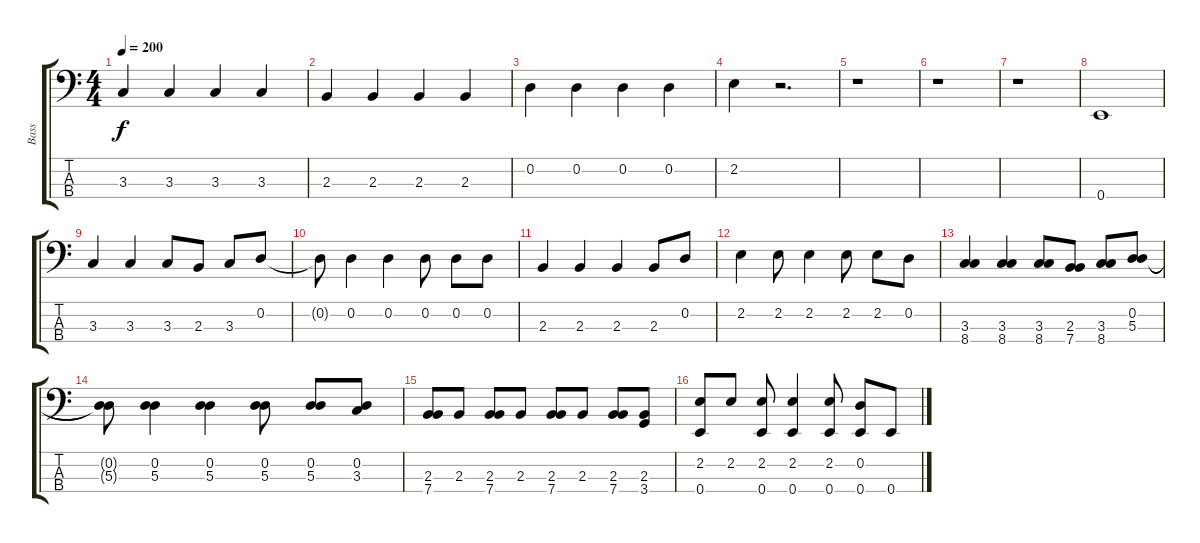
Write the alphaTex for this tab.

\track ("Bass" "Bass") {instrument electricbassfinger}
\staff {score tabs}
\tuning (G2 D2 A1 E1) {hide}
\ts (4 4)
\tempo 200
\clef f4
\ks c
3.3.4{dy f} 3.3.4 3.3.4 3.3.4 |
2.3.4 2.3.4 2.3.4 2.3.4 |
0.2.4 0.2.4 0.2.4 0.2.4 |
2.2.4 r.2{d} |
r.1 |
r.1 |
r.1 |
0.4.1 |
3.3.4 3.3.4 3.3.8 2.3.8 3.3.8 0.2.8 |
0.2{t}.8 0.2.4 0.2.4 0.2.8 0.2.8 0.2.8 |
2.3.4 2.3.4 2.3.4 2.3.8 0.2.8 |
2.2.4 2.2.8 2.2.4 2.2.8 2.2.8 0.2.8 |
(3.3 8.4).4 (3.3 8.4).4 (3.3 8.4).8 (2.3 7.4).8 (3.3 8.4).8 (0.2 5.3).8 |
(0.2{t} 5.3{t}).8 (0.2 5.3).4 (0.2 5.3).4 (0.2 5.3).8 (0.2 5.3).8 (0.2 3.3).8 |
(2.3 7.4).8 2.3.8 (2.3 7.4).8 2.3.8 (2.3 7.4).8 2.3.8 (2.3 7.4).8 (2.3 3.4).8 |
(2.2 0.4).8 2.2.8 (2.2 0.4).8 (2.2 0.4).4 (2.2 0.4).8 (0.2 0.4).8 0.4.8
